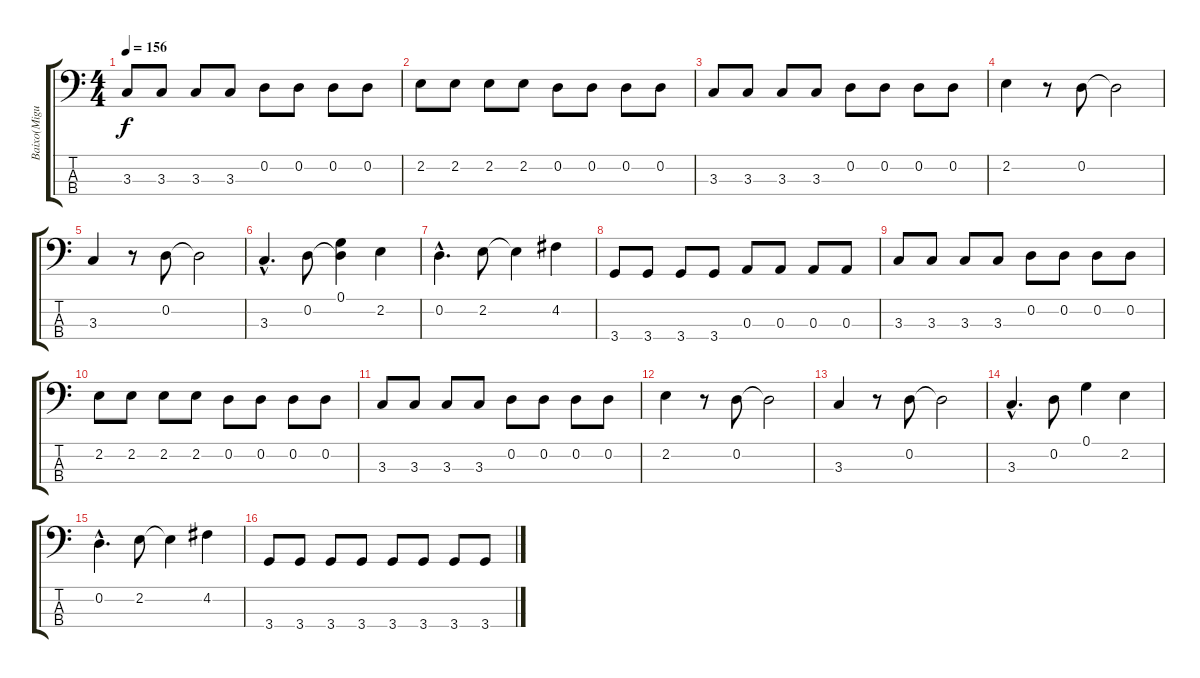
\track ("Baixo(Miguel)" "Baixo(Migu") {instrument electricbasspick}
\staff {score tabs}
\tuning (G2 D2 A1 E1) {hide}
\ts (4 4)
\tempo 156
\clef f4
\ks c
3.3.8{dy f} 3.3.8 3.3.8 3.3.8 0.2.8 0.2.8 0.2.8 0.2.8 |
2.2.8 2.2.8 2.2.8 2.2.8 0.2.8 0.2.8 0.2.8 0.2.8 |
3.3.8 3.3.8 3.3.8 3.3.8 0.2.8 0.2.8 0.2.8 0.2.8 |
2.2.4 r.8 0.2.8 0.2{t}.2 |
3.3.4 r.8 0.2.8 0.2{t}.2 |
3.3{hac}.4{d} 0.2.8 (0.1 0.2{t}).4 2.2.4 |
0.2{hac}.4{d} 2.2.8 2.2{t}.4 4.2.4 |
3.4.8 3.4.8 3.4.8 3.4.8 0.3.8 0.3.8 0.3.8 0.3.8 |
3.3.8 3.3.8 3.3.8 3.3.8 0.2.8 0.2.8 0.2.8 0.2.8 |
2.2.8 2.2.8 2.2.8 2.2.8 0.2.8 0.2.8 0.2.8 0.2.8 |
3.3.8 3.3.8 3.3.8 3.3.8 0.2.8 0.2.8 0.2.8 0.2.8 |
2.2.4 r.8 0.2.8 0.2{t}.2 |
3.3.4 r.8 0.2.8 0.2{t}.2 |
3.3{hac}.4{d} 0.2.8 0.1.4 2.2.4 |
0.2{hac}.4{d} 2.2.8 2.2{t}.4 4.2.4 |
3.4.8 3.4.8 3.4.8 3.4.8 3.4.8 3.4.8 3.4.8 3.4.8
